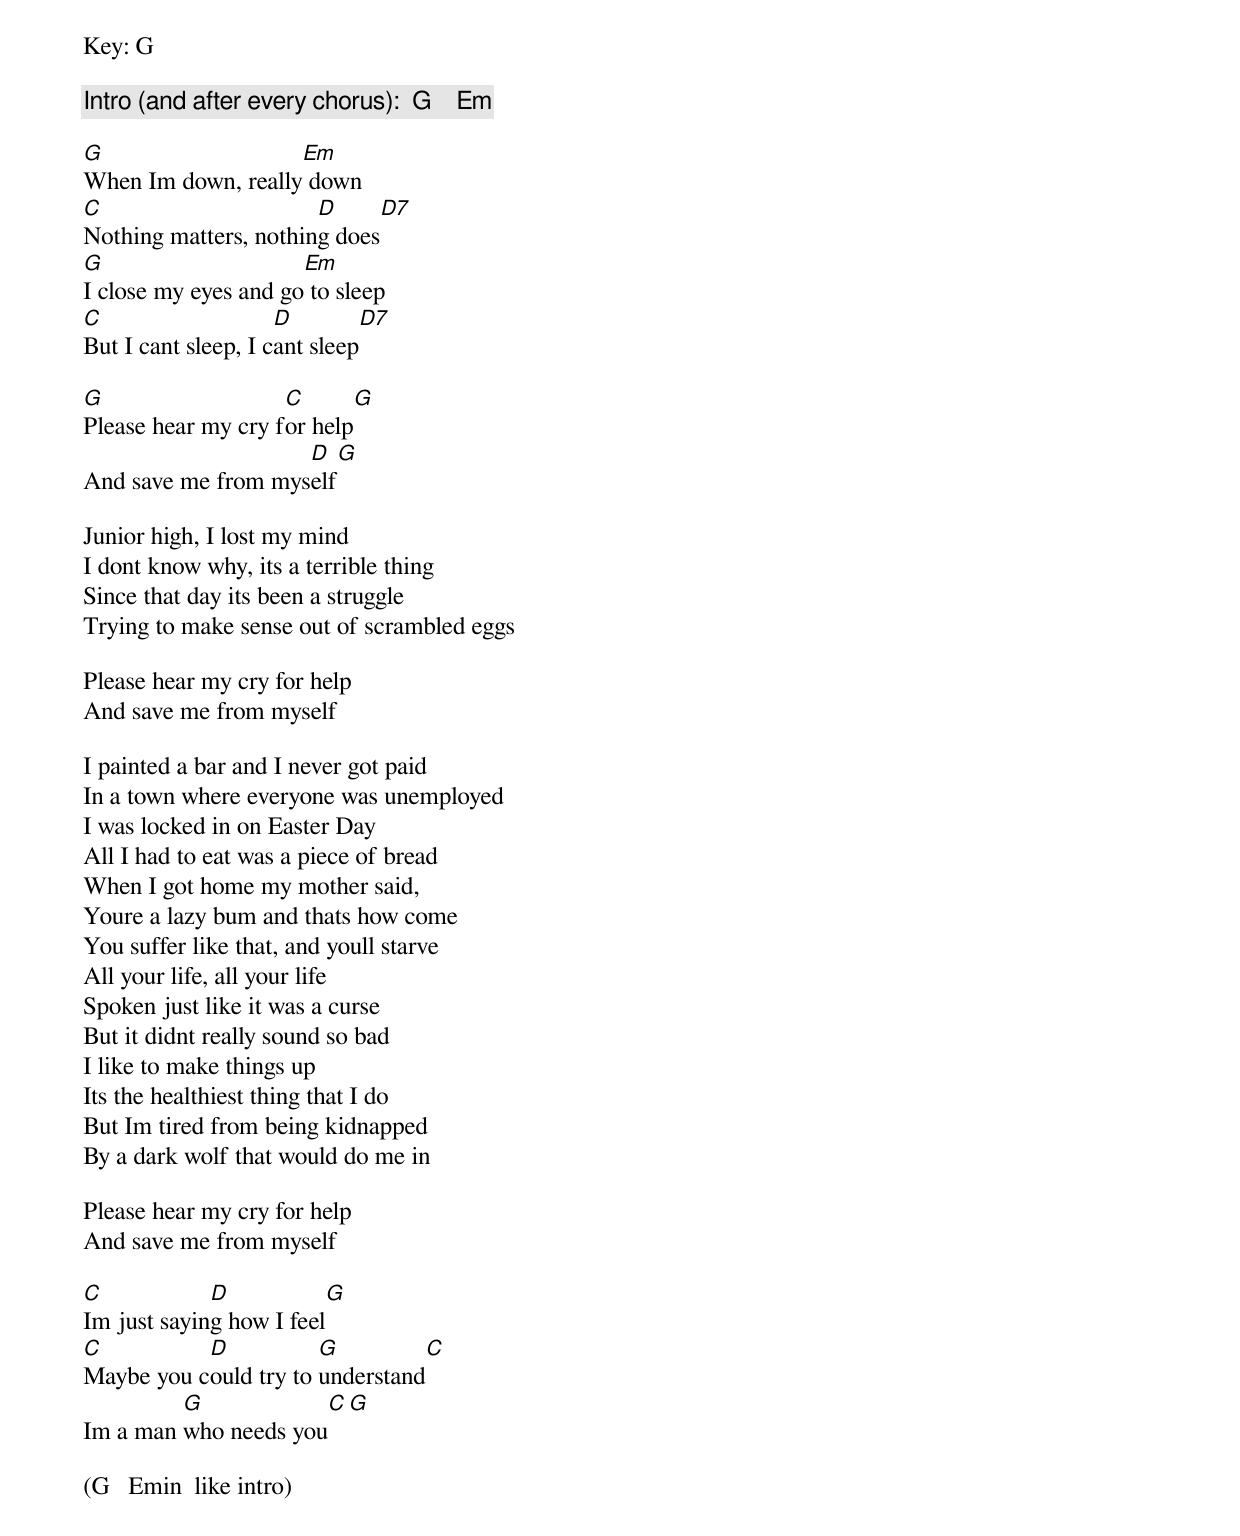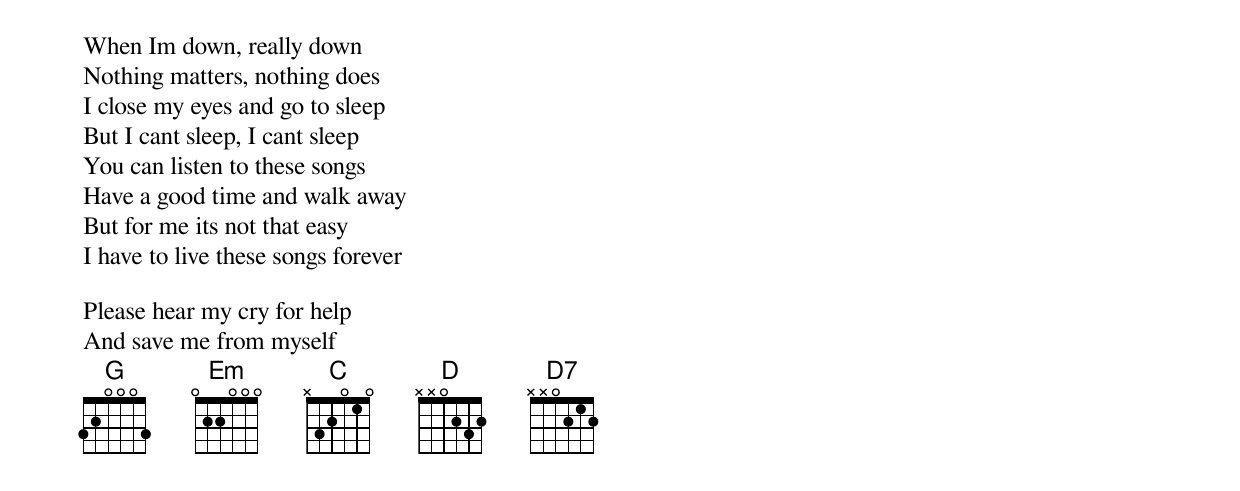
Key: G

Intro (and after every chorus):  G    Em

G                   Em
When Im down, really down
C                      D          D7
Nothing matters, nothing does
G                     Em
I close my eyes and go to sleep
C                    D              D7
But I cant sleep, I cant sleep

G                   C          G
Please hear my cry for help
                    D          G
And save me from myself

Junior high, I lost my mind
I dont know why, its a terrible thing
Since that day its been a struggle
Trying to make sense out of scrambled eggs

Please hear my cry for help
And save me from myself

I painted a bar and I never got paid
In a town where everyone was unemployed
I was locked in on Easter Day
All I had to eat was a piece of bread
When I got home my mother said,
Youre a lazy bum and thats how come
You suffer like that, and youll starve
All your life, all your life
Spoken just like it was a curse
But it didnt really sound so bad
I like to make things up
Its the healthiest thing that I do
But Im tired from being kidnapped
By a dark wolf that would do me in

Please hear my cry for help
And save me from myself

C            D                G
Im just saying how I feel
C          D           G          C
Maybe you could try to understand
         G             C      G
Im a man who needs you

(G   Emin  like intro)

When Im down, really down
Nothing matters, nothing does
I close my eyes and go to sleep
But I cant sleep, I cant sleep
You can listen to these songs
Have a good time and walk away
But for me its not that easy
I have to live these songs forever

Please hear my cry for help
And save me from myself
